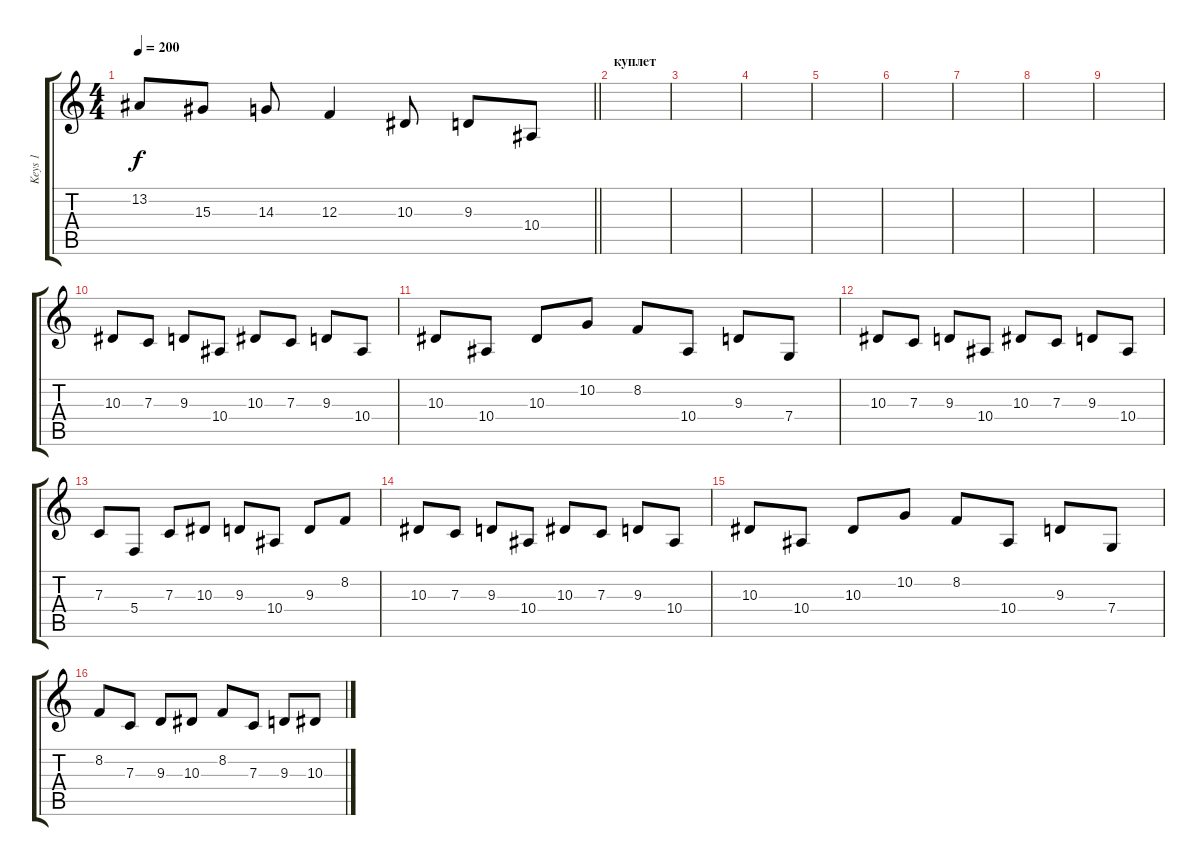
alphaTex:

\track ("Keys 1" "Keys 1") {instrument stringensemble1}
\staff {score tabs}
\tuning (D4 A3 F3 C3 G2 C2) {hide}
\ts (4 4)
\tempo 200
\clef g2
\barLineRight lightlight
\ks c
13.2.8{dy f} 15.3.8 14.3.8 12.3.4 10.3.8 9.3.8 10.4.8 |
\section ("" "куплет")
|
|
|
|
|
|
|
|
10.3.8 7.3.8 9.3.8 10.4.8 10.3.8 7.3.8 9.3.8 10.4.8 |
10.3.8 10.4.8 10.3.8 10.2.8 8.2.8 10.4.8 9.3.8 7.4.8 |
10.3.8 7.3.8 9.3.8 10.4.8 10.3.8 7.3.8 9.3.8 10.4.8 |
7.3.8 5.4.8 7.3.8 10.3.8 9.3.8 10.4.8 9.3.8 8.2.8 |
10.3.8 7.3.8 9.3.8 10.4.8 10.3.8 7.3.8 9.3.8 10.4.8 |
10.3.8 10.4.8 10.3.8 10.2.8 8.2.8 10.4.8 9.3.8 7.4.8 |
8.2.8 7.3.8 9.3.8 10.3.8 8.2.8 7.3.8 9.3.8 10.3.8
